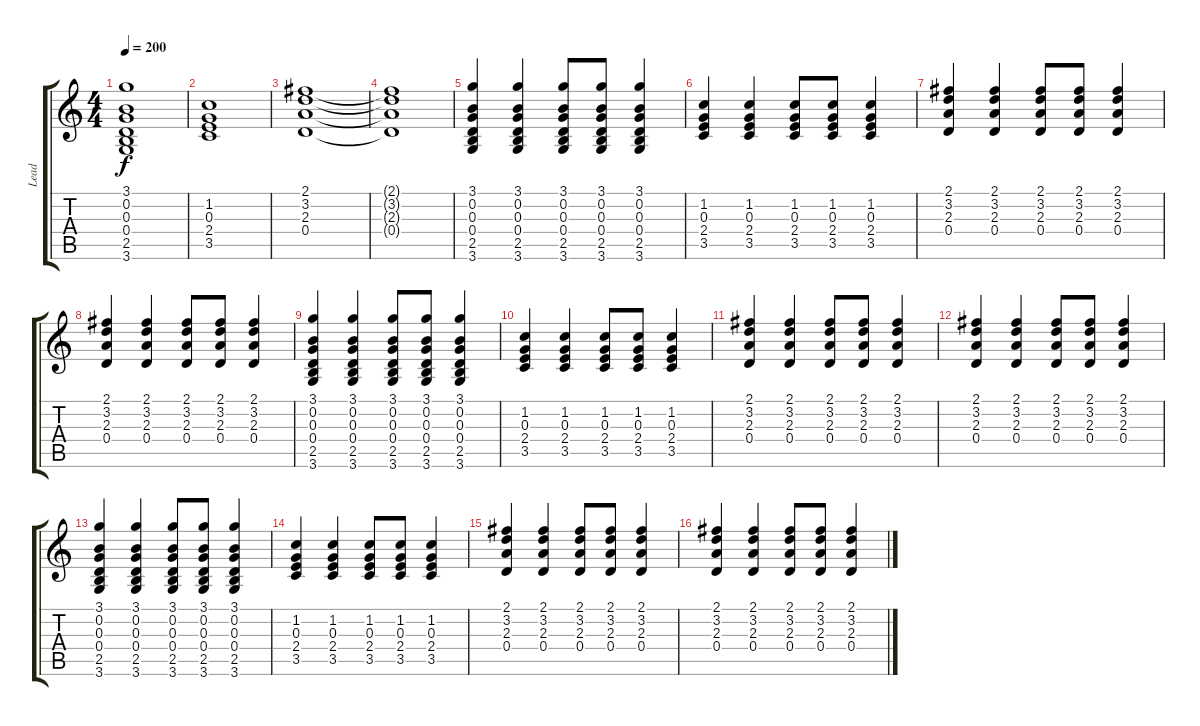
\track ("Lead" "Lead") {instrument distortionguitar}
\staff {score tabs}
\tuning (E4 B3 G3 D3 A2 E2) {hide}
\ts (4 4)
\tempo 200
\clef g2
\ks c
(3.1 0.2 0.3 0.4 2.5 3.6).1{dy f} |
(1.2 0.3 2.4 3.5).1 |
(2.1 3.2 2.3 0.4).1 |
(2.1{t} 3.2{t} 2.3{t} 0.4{t}).1 |
(3.1 0.2 0.3 0.4 2.5 3.6).4 (3.1 0.2 0.3 0.4 2.5 3.6).4 (3.1 0.2 0.3 0.4 2.5 3.6).8 (3.1 0.2 0.3 0.4 2.5 3.6).8 (3.1 0.2 0.3 0.4 2.5 3.6).4 |
(1.2 0.3 2.4 3.5).4 (1.2 0.3 2.4 3.5).4 (1.2 0.3 2.4 3.5).8 (1.2 0.3 2.4 3.5).8 (1.2 0.3 2.4 3.5).4 |
(2.1 3.2 2.3 0.4).4 (2.1 3.2 2.3 0.4).4 (2.1 3.2 2.3 0.4).8 (2.1 3.2 2.3 0.4).8 (2.1 3.2 2.3 0.4).4 |
(2.1 3.2 2.3 0.4).4 (2.1 3.2 2.3 0.4).4 (2.1 3.2 2.3 0.4).8 (2.1 3.2 2.3 0.4).8 (2.1 3.2 2.3 0.4).4 |
(3.1 0.2 0.3 0.4 2.5 3.6).4 (3.1 0.2 0.3 0.4 2.5 3.6).4 (3.1 0.2 0.3 0.4 2.5 3.6).8 (3.1 0.2 0.3 0.4 2.5 3.6).8 (3.1 0.2 0.3 0.4 2.5 3.6).4 |
(1.2 0.3 2.4 3.5).4 (1.2 0.3 2.4 3.5).4 (1.2 0.3 2.4 3.5).8 (1.2 0.3 2.4 3.5).8 (1.2 0.3 2.4 3.5).4 |
(2.1 3.2 2.3 0.4).4 (2.1 3.2 2.3 0.4).4 (2.1 3.2 2.3 0.4).8 (2.1 3.2 2.3 0.4).8 (2.1 3.2 2.3 0.4).4 |
(2.1 3.2 2.3 0.4).4 (2.1 3.2 2.3 0.4).4 (2.1 3.2 2.3 0.4).8 (2.1 3.2 2.3 0.4).8 (2.1 3.2 2.3 0.4).4 |
(3.1 0.2 0.3 0.4 2.5 3.6).4 (3.1 0.2 0.3 0.4 2.5 3.6).4 (3.1 0.2 0.3 0.4 2.5 3.6).8 (3.1 0.2 0.3 0.4 2.5 3.6).8 (3.1 0.2 0.3 0.4 2.5 3.6).4 |
(1.2 0.3 2.4 3.5).4 (1.2 0.3 2.4 3.5).4 (1.2 0.3 2.4 3.5).8 (1.2 0.3 2.4 3.5).8 (1.2 0.3 2.4 3.5).4 |
(2.1 3.2 2.3 0.4).4 (2.1 3.2 2.3 0.4).4 (2.1 3.2 2.3 0.4).8 (2.1 3.2 2.3 0.4).8 (2.1 3.2 2.3 0.4).4 |
(2.1 3.2 2.3 0.4).4 (2.1 3.2 2.3 0.4).4 (2.1 3.2 2.3 0.4).8 (2.1 3.2 2.3 0.4).8 (2.1 3.2 2.3 0.4).4
